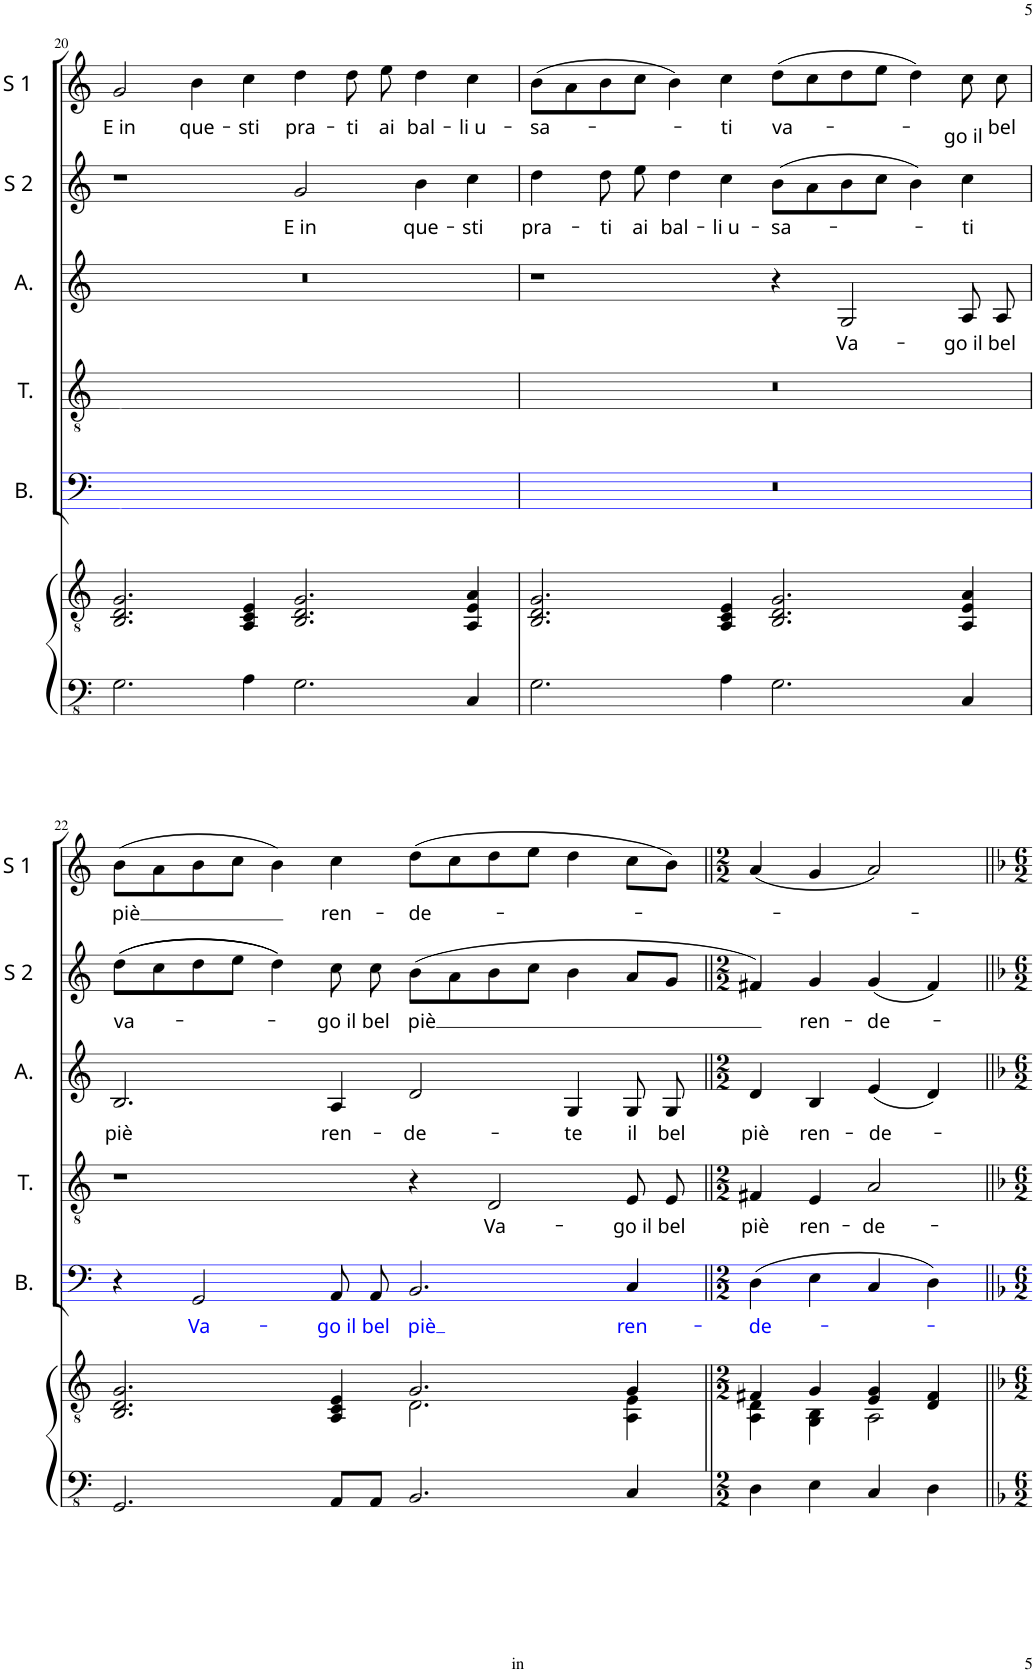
**kern	**kern	**kern	**text	**kern	**text	**kern	**text	**kern	**text	**kern	**text
*part6	*part6	*part5	*part5	*part4	*part4	*part3	*part3	*part2	*part2	*part1	*part1
*staff7	*staff6	*staff5	*staff5	*staff4	*staff4	*staff3	*staff3	*staff2	*staff2	*staff1	*staff1
*I"Piano	*	*I"B.	*	*I"T.	*	*I"A.	*	*I"S 2	*	*I"S 1	*
*I'Pno	*	*I'B.	*	*I'T.	*	*I'A.	*	*I'S 2	*	*I'S 1	*
!!LO:PB:g=z
*clefFv4	*clefGv2	*clefF4	*	*clefGv2	*	*clefG2	*	*clefG2	*	*clefG2	*
*k[]	*k[]	*k[]	*	*k[]	*	*k[]	*	*k[]	*	*k[]	*
*M4/2	*M4/2	*M4/2	*	*M4/2	*	*M4/2	*	*M4/2	*	*M4/2	*
=20	=20	=20	=20	=20	=20	=20	=20	=20	=20	=20	=20
!	!	!	!	!	!	!	!	!	!	!	!LO:LY:b
2.GG\	2.BB/ 2.D/ 2.G/	0FF!i	.	0D!i	.	0r	.	1r	.	2g/	E in
!	!	!	!	!	!	!	!	!	!	!	!LO:LY:b
.	.	.	.	.	.	.	.	.	.	4b\	que-
!	!	!	!	!	!	!	!	!	!	!	!LO:LY:b
4AA\	4AA/ 4C/ 4E/	.	.	.	.	.	.	.	.	4cc\	-sti
!	!	!	!	!	!	!	!	!	!LO:LY:b	!	!LO:LY:b
2.GG\	2.BB/ 2.D/ 2.G/	.	.	.	.	.	.	2g/	E in	4dd\	pra-
!	!	!	!	!	!	!	!	!	!	!	!LO:LY:b
.	.	.	.	.	.	.	.	.	.	8dd\	-ti
!	!	!	!	!	!	!	!	!	!	!	!LO:LY:b
.	.	.	.	.	.	.	.	.	.	8ee\	ai
!	!	!	!	!	!	!	!	!	!LO:LY:b	!	!LO:LY:b
.	.	.	.	.	.	.	.	4b\	que-	4dd\	bal-
!	!	!	!	!	!	!	!	!	!LO:LY:b	!	!LO:LY:b
4CC/	4AA/ 4E/ 4A/	.	.	.	.	.	.	4cc\	-sti	4cc\	-li u-
=21	=21	=21	=21	=21	=21	=21	=21	=21	=21	=21	=21
!	!	!	!	!	!	!	!	!	!LO:LY:b	!	!LO:LY:b
2.GG\	2.BB/ 2.D/ 2.G/	0r	.	0r	.	1r	.	4dd\	pra-	(8b\L	-sa-
.	.	.	.	.	.	.	.	.	.	8a\	.
!	!	!	!	!	!	!	!	!	!LO:LY:b	!	!
.	.	.	.	.	.	.	.	8dd\	-ti	8b\	.
!	!	!	!	!	!	!	!	!	!LO:LY:b	!	!
.	.	.	.	.	.	.	.	8ee\	ai	8cc\J	.
!	!	!	!	!	!	!	!	!	!LO:LY:b	!	!
.	.	.	.	.	.	.	.	4dd\	bal-	4b\)	.
!	!	!	!	!	!	!	!	!	!LO:LY:b	!	!LO:LY:b
4AA\	4AA/ 4C/ 4E/	.	.	.	.	.	.	4cc\	-li u-	4cc\	-ti
!	!	!	!	!	!	!	!	!	!LO:LY:b	!	!LO:LY:b
2.GG\	2.BB/ 2.D/ 2.G/	.	.	.	.	4r	.	(8b\L	-sa-	(8dd\L	va-
.	.	.	.	.	.	.	.	8a\	.	8cc\	.
!	!	!	!	!	!	!	!LO:LY:b	!	!	!	!
.	.	.	.	.	.	2G/	Va-	8b\	.	8dd\	.
.	.	.	.	.	.	.	.	8cc\J	.	8ee\J	.
.	.	.	.	.	.	.	.	4b\)	.	4dd\)	.
!	!	!	!	!	!	!	!LO:LY:b	!	!LO:LY:b	!	!LO:LY:b
4CC/	4AA/ 4E/ 4A/	.	.	.	.	8A/L	-go il	4cc\	-ti	8cc\	-go il
!	!	!	!	!	!	!	!LO:LY:b	!	!	!	!LO:LY:b
.	.	.	.	.	.	8A/J	bel	.	.	8cc\	bel
!!LO:LB:g=z
=22	=22	=22	=22	=22	=22	=22	=22	=22	=22	=22	=22
*	*^	*	*	*	*	*	*	*	*	*	*
!	!	!	!	!	!	!	!	!LO:LY:b	!	!LO:LY:b	!	!LO:LY:b
2.GGG/	2.BB/ 2.D/ 2.G/	1ryy	4r	.	1r	.	2.B/	piè	((8dd\L	va-	(8b\L	-piè
.	.	.	.	.	.	.	.	.	8cc\	.	8a\	.
!	!	!	!	!LO:LY:b:color=#0000FF	!	!	!	!	!	!	!	!
.	.	.	2GG/	Va-	.	.	.	.	8dd\	.	8b\	.
.	.	.	.	.	.	.	.	.	8ee\J	.	8cc\J	.
.	.	.	.	.	.	.	.	.	4dd\))	.	4b\)	.
!	!	!	!	!LO:LY:b:color=#0000FF	!	!	!	!LO:LY:b	!	!LO:LY:b	!	!LO:LY:b
8AAA/L	4AA/ 4C/ 4E/	.	8AA/L	-go il	.	.	4A/	ren-	8cc\	-go il	4cc\	ren-
!	!	!	!	!LO:LY:b:color=#0000FF	!	!	!	!	!	!LO:LY:b	!	!
8AAA/J	.	.	8AA/J	bel	.	.	.	.	8cc\	bel	.	.
!	!	!	!	!LO:LY:b:color=#0000FF	!	!	!	!LO:LY:b	!	!LO:LY:b	!	!LO:LY:b
2.BBB/	2.G/	2.D\	2.BB/	piè	4r	.	2d/	-de-	(8b\L	-piè	(8dd\L	-de-
.	.	.	.	.	.	.	.	.	8a\	.	8cc\	.
!	!	!	!	!	!	!LO:LY:b	!	!	!	!	!	!
.	.	.	.	.	2D/	Va-	.	.	8b\	.	8dd\	.
.	.	.	.	.	.	.	.	.	8cc\J	.	8ee\J	.
!	!	!	!	!	!	!	!	!LO:LY:b	!	!	!	!
.	.	.	.	.	.	.	4G/	-te	4b\	.	4dd\	.
!	!	!	!	!LO:LY:b:color=#0000FF	!	!LO:LY:b	!	!LO:LY:b	!	!	!	!
4CC/	4G/	4AA\ 4E\	4C/	ren-	8E/L	-go il	8G/L	il	8a/L	.	8cc\L	.
!	!	!	!	!	!	!LO:LY:b	!	!LO:LY:b	!	!	!	!
.	.	.	.	.	8E/J	bel	8G/J	bel	8g/J	.	8b\J)	.
=23||	=23||	=23||	=23||	=23||	=23||	=23||	=23||	=23||	=23||	=23||	=23||	=23||
*M2/2	*M2/2	*	*M2/2	*	*M2/2	*	*M2/2	*	*M2/2	*	*M2/2	*
!	!	!	!	!LO:LY:b:color=#0000FF	!	!LO:LY:b	!	!LO:LY:b	!	!	!	!
4DD\	4F#X/	4AA\ 4D\	(4D\	-de-	4F#X/	piè	4d/	piè	4f#X/)	.	(4a/	.
!	!	!	!	!	!	!LO:LY:b	!	!LO:LY:b	!	!LO:LY:b	!	!
4EE\	4G/	4GG\ 4BB\	4E\	.	4E/	ren-	4B/	ren-	4g/	ren-	4g/	.
!	!	!	!	!	!	!LO:LY:b	!	!LO:LY:b	!	!LO:LY:b	!	!
4CC/	4E/ 4G/	2AA\	4C/	.	2A/	-de-	(4e/	-de-	(4g/	-de-	2a/)	.
4DD\	4D/ 4F#/	.	4D\)	.	.	.	4d/)	.	4f#/)	.	.	.
*	*v	*v	*	*	*	*	*	*	*	*	*	*
=||	=||	=||	=||	=||	=||	=||	=||	=||	=||	=||	=||
*-	*-	*-	*-	*-	*-	*-	*-	*-	*-	*-	*-
